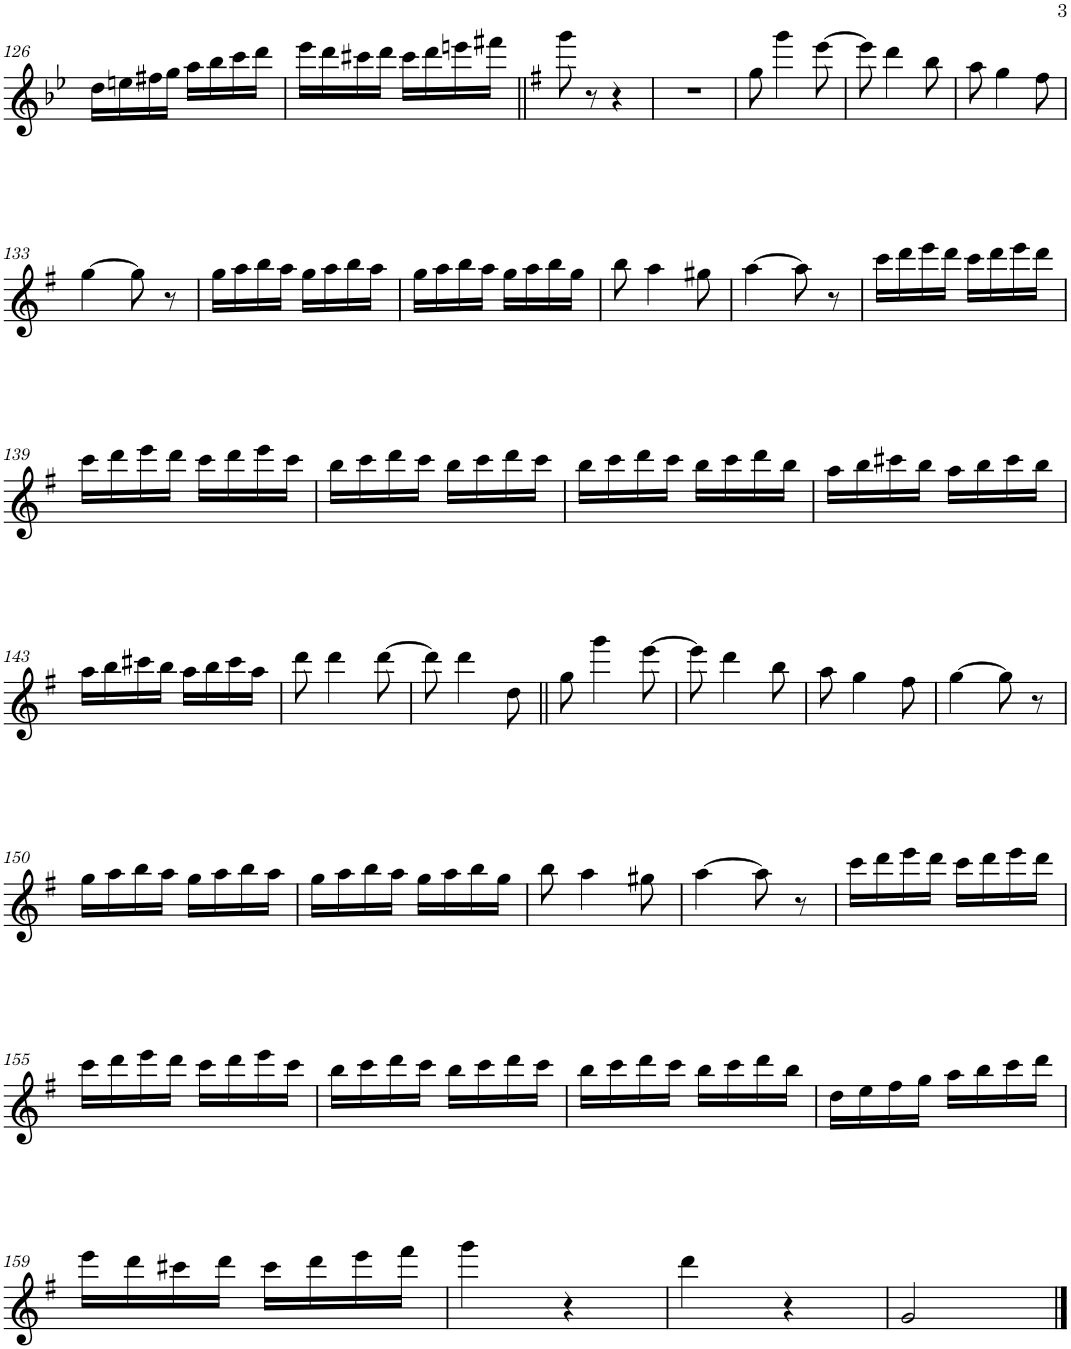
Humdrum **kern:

**kern
*part1
*staff1
*I"二胡
!!LO:PB:g=z
*clefG2
*k[b-e-]
*M2/4
=126
16dd\LL
16een\
16ff#X\
16gg\JJ
16aa\LL
16bb-\
16ccc\
16ddd\JJ
=127
16eee-\LL
16ddd\
16ccc#X\
16ddd\JJ
16ccc#\LL
16ddd\
16eeen\
16fff#X\JJ
=128||
*k[f#]
8ggg\
8r
4r
=129
2r
=130
8gg\
4ggg\
[8eee\
=131
8eee\]
4ddd\
8bb\
=132
8aa\
4gg\
8ff#\
!!LO:LB:g=z
=133
[4gg\
8gg\]
8r
=134
16gg\LL
16aa\
16bb\
16aa\JJ
16gg\LL
16aa\
16bb\
16aa\JJ
=135
16gg\LL
16aa\
16bb\
16aa\JJ
16gg\LL
16aa\
16bb\
16gg\JJ
=136
8bb\
4aa\
8gg#X\
=137
[4aa\
8aa\]
8r
=138
16ccc\LL
16ddd\
16eee\
16ddd\JJ
16ccc\LL
16ddd\
16eee\
16ddd\JJ
!!LO:LB:g=z
=139
16ccc\LL
16ddd\
16eee\
16ddd\JJ
16ccc\LL
16ddd\
16eee\
16ccc\JJ
=140
16bb\LL
16ccc\
16ddd\
16ccc\JJ
16bb\LL
16ccc\
16ddd\
16ccc\JJ
=141
16bb\LL
16ccc\
16ddd\
16ccc\JJ
16bb\LL
16ccc\
16ddd\
16bb\JJ
=142
16aa\LL
16bb\
16ccc#X\
16bb\JJ
16aa\LL
16bb\
16ccc#\
16bb\JJ
!!LO:LB:g=z
=143
16aa\LL
16bb\
16ccc#X\
16bb\JJ
16aa\LL
16bb\
16ccc#\
16aa\JJ
=144
8ddd\
4ddd\
[8ddd\
=145
8ddd\]
4ddd\
8dd\
=146||
8gg\
4ggg\
[8eee\
=147
8eee\]
4ddd\
8bb\
=148
8aa\
4gg\
8ff#\
=149
[4gg\
8gg\]
8r
!!LO:LB:g=z
=150
16gg\LL
16aa\
16bb\
16aa\JJ
16gg\LL
16aa\
16bb\
16aa\JJ
=151
16gg\LL
16aa\
16bb\
16aa\JJ
16gg\LL
16aa\
16bb\
16gg\JJ
=152
8bb\
4aa\
8gg#X\
=153
[4aa\
8aa\]
8r
=154
16ccc\LL
16ddd\
16eee\
16ddd\JJ
16ccc\LL
16ddd\
16eee\
16ddd\JJ
!!LO:LB:g=z
=155
16ccc\LL
16ddd\
16eee\
16ddd\JJ
16ccc\LL
16ddd\
16eee\
16ccc\JJ
=156
16bb\LL
16ccc\
16ddd\
16ccc\JJ
16bb\LL
16ccc\
16ddd\
16ccc\JJ
=157
16bb\LL
16ccc\
16ddd\
16ccc\JJ
16bb\LL
16ccc\
16ddd\
16bb\JJ
=158
16dd\LL
16ee\
16ff#\
16gg\JJ
16aa\LL
16bb\
16ccc\
16ddd\JJ
!!LO:LB:g=z
=159
16eee\LL
16ddd\
16ccc#X\
16ddd\JJ
16ccc#\LL
16ddd\
16eee\
16fff#\JJ
=160
4ggg\
4r
=161
4ddd\
4r
=162
2g/
==
*-
